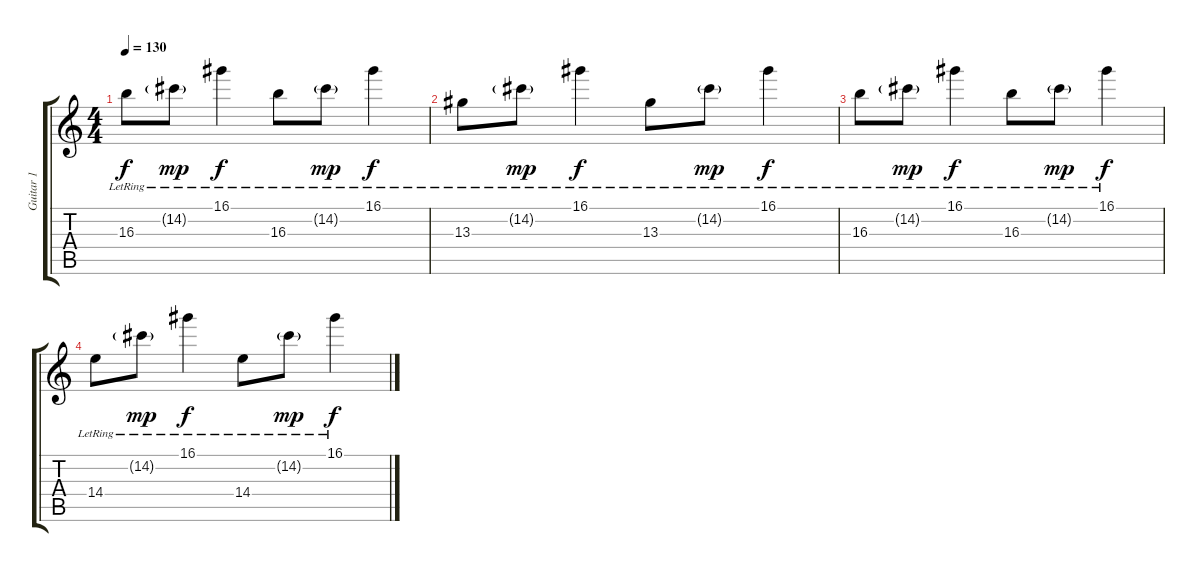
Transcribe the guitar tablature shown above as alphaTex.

\track ("Guitar 1" "Guitar 1") {instrument acousticguitarsteel}
\staff {score tabs}
\tuning (E4 B3 G3 D3 A2 E2) {hide}
\ts (4 4)
\tempo 130
\clef g2
\ks c
16.3{lr}.8{dy f instrument acousticguitarsteel} 14.2{g lr}.8{dy mp} 16.1{lr}.4{dy f} 16.3{lr}.8 14.2{g lr}.8{dy mp} 16.1{lr}.4{dy f} |
13.3{lr}.8 14.2{g lr}.8{dy mp} 16.1{lr}.4{dy f} 13.3{lr}.8 14.2{g lr}.8{dy mp} 16.1{lr}.4{dy f} |
16.3{lr}.8 14.2{g lr}.8{dy mp} 16.1{lr}.4{dy f} 16.3{lr}.8 14.2{g lr}.8{dy mp} 16.1{lr}.4{dy f} |
14.4{lr}.8 14.2{g lr}.8{dy mp} 16.1{lr}.4{dy f} 14.4{lr}.8 14.2{g lr}.8{dy mp} 16.1{lr}.4{dy f}
